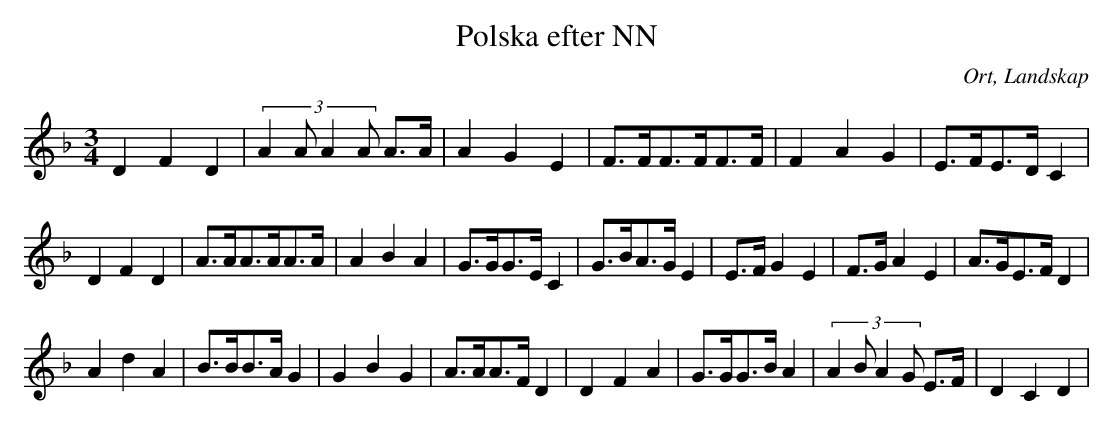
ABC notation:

X:1
T:Polska efter NN
O:Ort, Landskap
M:3/4
L:1/16
K:Dm
D4F4D4|(3:2:4 A4A2A4A2 A3A|A4G4E4|F3FF3FF3F|F4A4G4|E3FE3DC4|
D4F4D4|A3AA3AA3A|A4B4A4|G3GG3EC4|G3BA3GE4|E3FG4E4|F3GA4E4|A3GE3FD4|
A4d4A4|B3BB3AG4|G4B4G4|A3AA3FD4|D4F4A4|G3GG3BA4|(3:2:4 A4B2A4G2 E3F|D4C4D4|
